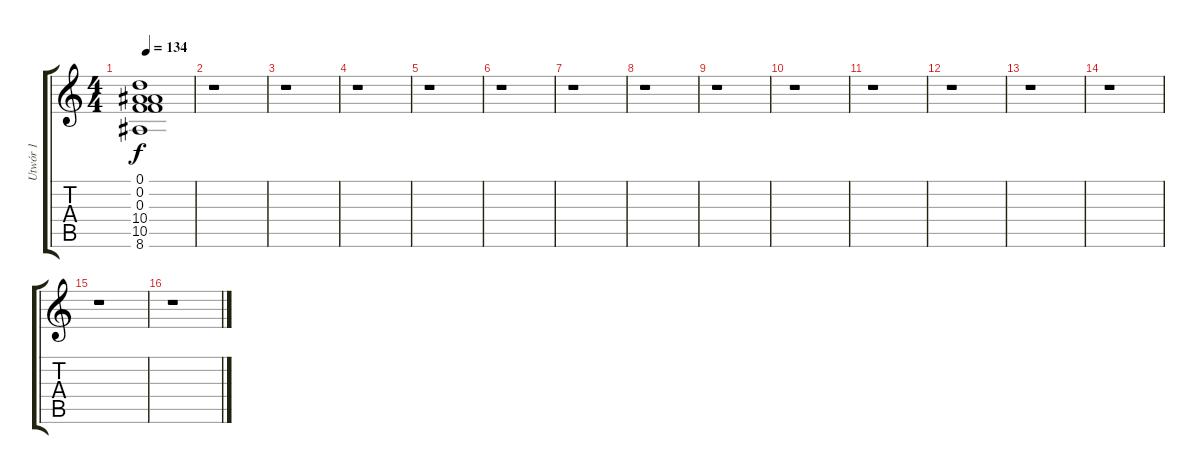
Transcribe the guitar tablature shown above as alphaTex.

\track ("Utwór 1" "Utwór 1") {instrument acousticguitarnylon}
\staff {score tabs}
\tuning (D4 A3 F3 C3 G2 D2) {hide}
\ts (4 4)
\tempo 134
\clef g2
\ks c
(0.1{t} 0.2{t} 0.3{t} 10.4{t} 10.5{t} 8.6{t}).1{dy f} |
r.1 |
r.1 |
r.1 |
r.1 |
r.1 |
r.1 |
r.1 |
r.1 |
r.1 |
r.1 |
r.1 |
r.1 |
r.1 |
r.1 |
r.1
